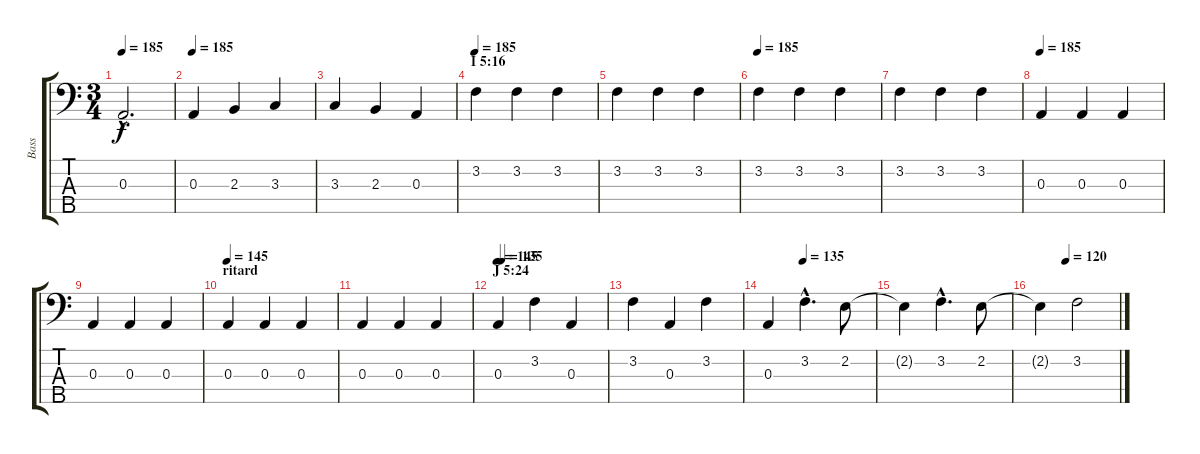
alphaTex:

\track ("Bass" "Bass") {instrument electricbassfinger}
\staff {score tabs}
\tuning (G2 D2 A1 E1 B0) {hide}
\ts (3 4)
\tempo 185
\clef f4
\ks c
0.3{hac t}.2{d dy f} |
\tempo 185
0.3.4 2.3.4 3.3.4 |
3.3.4 2.3.4 0.3.4 |
\section ("" "I 5:16")
\tempo 185
3.2.4 3.2.4 3.2.4 |
3.2.4 3.2.4 3.2.4 |
\tempo 185
3.2.4 3.2.4 3.2.4 |
3.2.4 3.2.4 3.2.4 |
\tempo 185
0.3.4 0.3.4 0.3.4 |
0.3.4 0.3.4 0.3.4 |
\section ("" "ritard")
\tempo 145
0.3.4 0.3.4 0.3.4 |
0.3.4 0.3.4 0.3.4 |
\section ("" "J 5:24")
\tempo 145
\tempo (135 0.041666666666666664)
0.3.4 3.2.4 0.3.4 |
3.2.4 0.3.4 3.2.4 |
\tempo (135 0.3333333333333333)
0.3.4 3.2{hac}.4{d} 2.2.8 |
2.2{t}.4 3.2{hac}.4{d} 2.2.8 |
\tempo (120 0.3333333333333333)
2.2{t}.4 3.2.2
